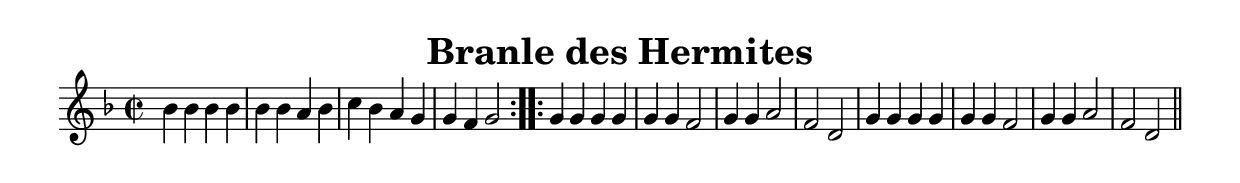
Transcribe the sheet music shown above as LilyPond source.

\version "2.7.40"
\header {
	crossRefNumber = "1"
	footnotes = "\\\\pour plus d'information : http://graner.name/nicolas/arbeau/"
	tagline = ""
	title = "Branle des Hermites"
}
voicedefault =  {
\set Score.defaultBarType = ""

\repeat volta 2 {
\override Staff.TimeSignature #'style = #'C
 \time 2/2 \key f \major   bes'4    bes'4    bes'4    bes'4    bes'4    bes'4   
 a'4    bes'4    c''4    bes'4    a'4    g'4    g'4    f'4    g'2    
} \repeat volta 2 {     g'4    g'4    g'4    g'4    g'4    g'4    f'2    
\bar "|"   g'4    g'4    a'2    f'2    d'2    \bar "|"   g'4    g'4    g'4    
g'4    g'4    g'4    f'2    \bar "|"   g'4    g'4    a'2    f'2    d'2    
\bar "||"   }
}

\score{
    <<

	\context Staff="default"
	{
	    \voicedefault 
	}

    >>
	\layout { indent = 0.0\cm 
	}
	\midi { \tempo 2=100 }
}
